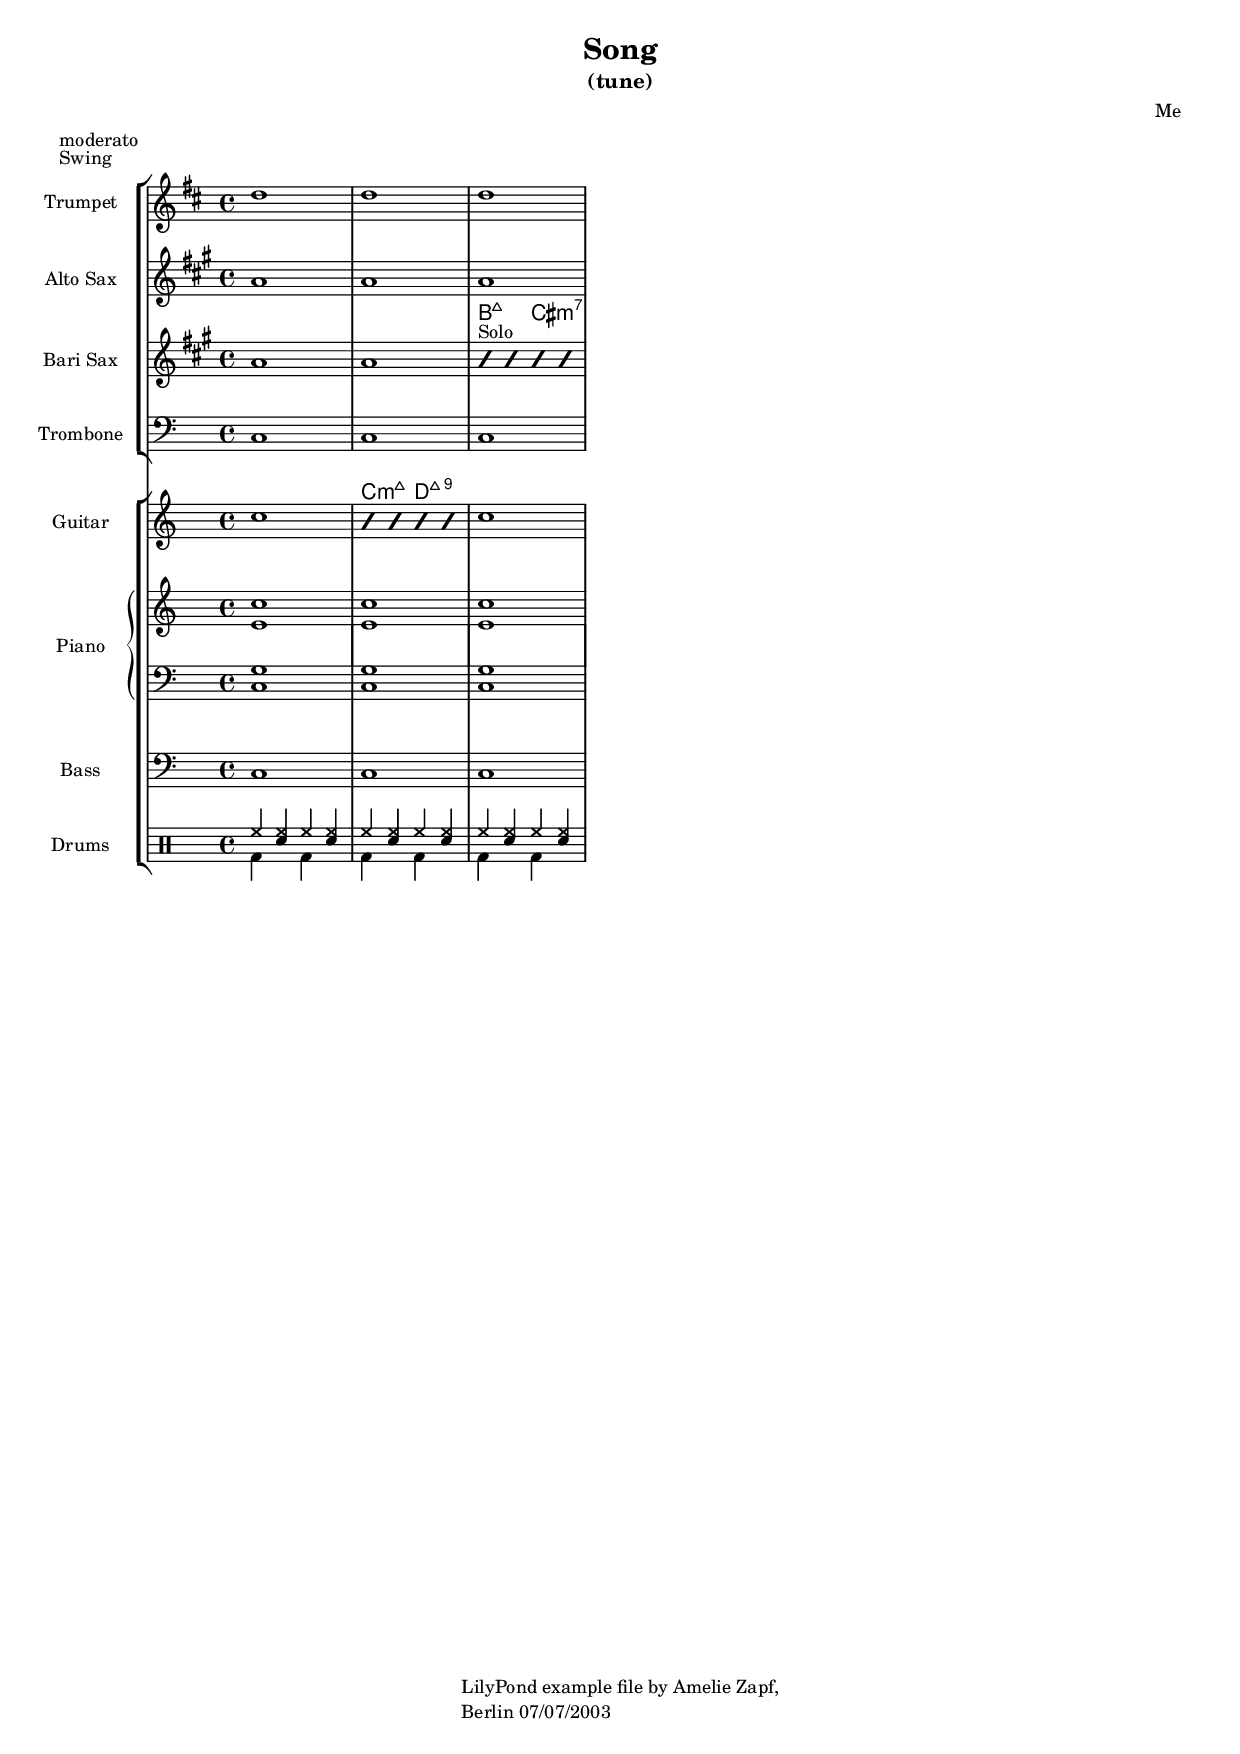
%% Do not edit this file; it is auto-generated from LSR http://lsr.dsi.unimi.it
%% This file is in the public domain.
\version "2.11.38"

\header {
  lsrtags = "piano-music, percussion, guitar, template"
 texidoc = "
This is quite an advanced template, for a jazz ensemble. Note that all
instruments are notated in \\key c \\major. This refers to the key in
concert pitch; LilyPond will automatically transpose the key if the
music is within a \\transpose section.
" }
% begin verbatim
\header {
           title = "Song"
           subtitle = "(tune)"
           composer = "Me"
           meter = "moderato"
           piece = "Swing"
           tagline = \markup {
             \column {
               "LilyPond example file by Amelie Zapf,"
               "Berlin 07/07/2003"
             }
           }
           texidoc = "Jazz tune for combo
                      (horns, guitar, piano, bass, drums)."
         }
         
         #(set-global-staff-size 16)
         \include "english.ly"
         
         %%%%%%%%%%%% Some macros %%%%%%%%%%%%%%%%%%%
         
         sl = {
           \override NoteHead #'style = #'slash
           \override Stem #'transparent = ##t
         }
         nsl = {
           \revert NoteHead #'style
           \revert Stem #'transparent
         }
         cr = \override NoteHead #'style = #'cross
         ncr = \revert NoteHead #'style
         
         %% insert chord name style stuff here.
         
         jzchords = { }
         
         
         %%%%%%%%%%%% Keys'n'thangs %%%%%%%%%%%%%%%%%
         
         global = {
           \time 4/4
         }
         
         Key = { \key c \major }
         
         % ############ Horns ############
         
         % ------ Trumpet ------
         trpt = \transpose c d \relative c'' {
           \Key
           c1 c c
         }
         trpharmony = \transpose c' d {
           \jzchords
         }
         trumpet = {
           \global
           \set Staff.instrumentName = #"Trumpet"
           \clef treble
           <<
             \trpt
           >>
         }
         
         % ------ Alto Saxophone ------
         alto = \transpose c a \relative c' {
           \Key
           c1 c c
         }
         altoharmony = \transpose c' a {
           \jzchords
         }
         altosax = {
           \global
           \set Staff.instrumentName = #"Alto Sax"
           \clef treble
           <<
             \alto
           >>
         }
         
         % ------ Baritone Saxophone ------
         bari = \transpose c a' \relative c {
           \Key
           c1 c \sl d4^"Solo" d d d \nsl
         }
         bariharmony = \transpose c' a \chordmode {
           \jzchords s1 s d2:maj e:m7
         }
         barisax = {
           \global
           \set Staff.instrumentName = #"Bari Sax"
           \clef treble
           <<
             \bari
           >>
         }
         
         % ------ Trombone ------
         tbone = \relative c {
           \Key
           c1 c c
         }
         tboneharmony = \chordmode {
           \jzchords
         }
         trombone = {
           \global
           \set Staff.instrumentName = #"Trombone"
           \clef bass
           <<
             \tbone
           >>
         }
         
         % ############ Rhythm Section #############
         
         % ------ Guitar ------
         gtr = \relative c'' {
           \Key
           c1 \sl b4 b b b \nsl c1
         }
         gtrharmony = \chordmode {
           \jzchords
           s1 c2:min7+ d2:maj9
         }
         guitar = {
           \global
           \set Staff.instrumentName = #"Guitar"
           \clef treble
           <<
             \gtr
           >>
         }
         
         %% ------ Piano ------
         rhUpper = \relative c'' {
           \voiceOne
           \Key
           c1 c c
         }
         rhLower = \relative c' {
           \voiceTwo
           \Key
           e1 e e
         }
         
         lhUpper = \relative c' {
           \voiceOne
           \Key
           g1 g g
         }
         lhLower = \relative c {
           \voiceTwo
           \Key
           c1 c c
         }
         
         PianoRH = {
           \clef treble
           \global
           \set Staff.midiInstrument = "acoustic grand"
           <<
             \new Voice = "one" \rhUpper
             \new Voice = "two" \rhLower
           >>
         }
         PianoLH = {
           \clef bass
           \global
           \set Staff.midiInstrument = "acoustic grand"
           <<
             \new Voice = "one" \lhUpper
             \new Voice = "two" \lhLower
           >>
         }
         
         piano = {
           <<
             \set PianoStaff.instrumentName = #"Piano"
             \new Staff = "upper" \PianoRH
             \new Staff = "lower" \PianoLH
           >>
         }
         
         % ------ Bass Guitar ------
         Bass = \relative c {
           \Key
           c1 c c
         }
         bass = {
           \global
           \set Staff.instrumentName = #"Bass"
           \clef bass
           <<
             \Bass
           >>
         }
         
         % ------ Drums ------
         up = \drummode {
           hh4 <hh sn>4 hh <hh sn> hh <hh sn>4
           hh4 <hh sn>4
           hh4 <hh sn>4
           hh4 <hh sn>4
         }
         
         down = \drummode {
           bd4 s bd s bd s bd s bd s bd s
         }
         
         drumContents = {
           \global
           <<
             \set DrumStaff.instrumentName = #"Drums"
             \new DrumVoice { \voiceOne \up }
             \new DrumVoice { \voiceTwo \down }
           >>
         }
         
         %%%%%%%%% It All Goes Together Here %%%%%%%%%%%%%%%%%%%%%%
         
         \score {
           <<
             \new StaffGroup = "horns" <<
               \new Staff = "trumpet" \trumpet
               \new Staff = "altosax" \altosax
               \new ChordNames = "barichords" \bariharmony
               \new Staff = "barisax" \barisax
               \new Staff = "trombone" \trombone
             >>
         
             \new StaffGroup = "rhythm" <<
               \new ChordNames = "chords" \gtrharmony
               \new Staff = "guitar" \guitar
               \new PianoStaff = "piano" \piano
               \new Staff = "bass" \bass
               \new DrumStaff { \drumContents }
             >>
           >>
         
           \layout {
             \context { \RemoveEmptyStaffContext }
             \context {
               \Score
               \override BarNumber #'padding = #3
               \override RehearsalMark #'padding = #2
               skipBars = ##t
             }
           }
         
           \midi { }
         }

